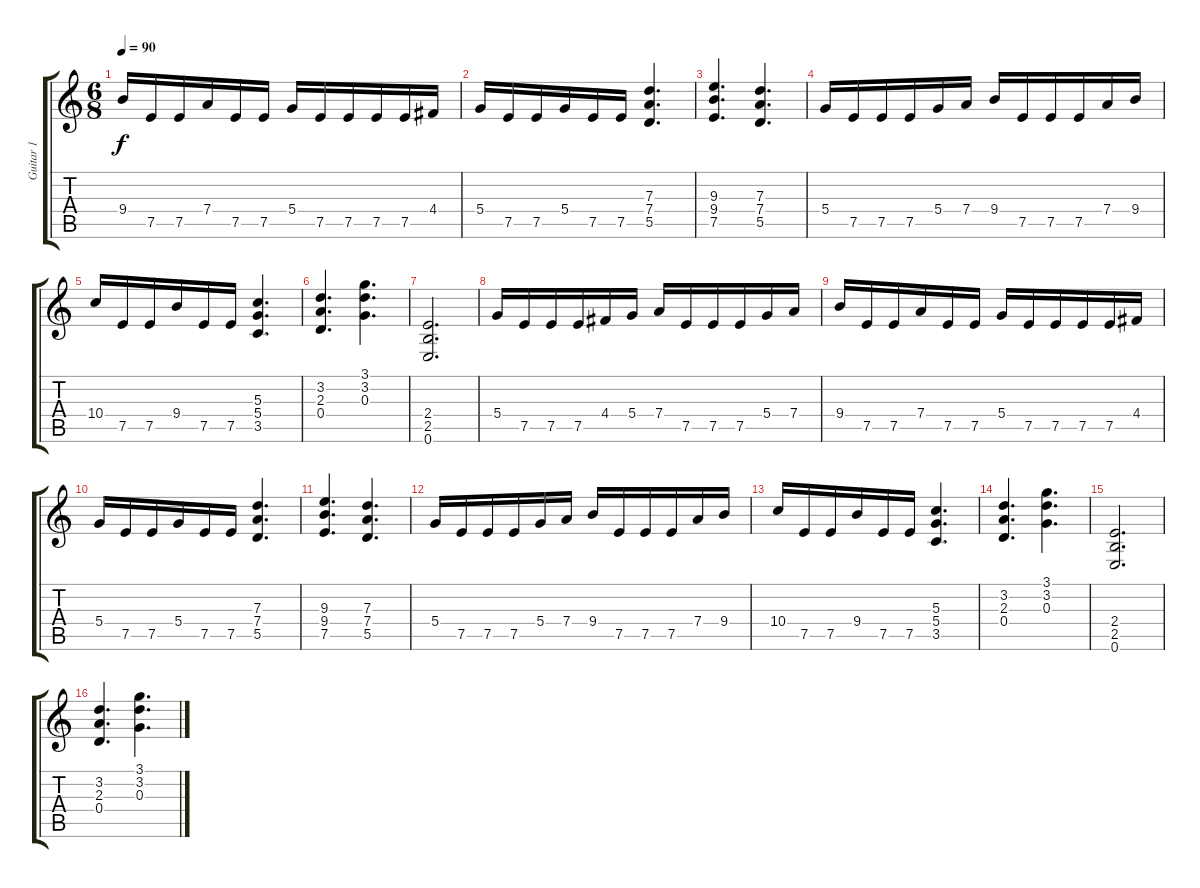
\track ("Guitar 1" "Guitar 1") {instrument distortionguitar}
\staff {score tabs}
\tuning (E4 B3 G3 D3 A2 E2) {hide}
\ts (6 8)
\tempo 90
\clef g2
\ks c
9.4.16{dy f} 7.5.16 7.5.16 7.4.16 7.5.16 7.5.16 5.4.16 7.5.16 7.5.16 7.5.16 7.5.16 4.4.16 |
5.4.16 7.5.16 7.5.16 5.4.16 7.5.16 7.5.16 (7.3 7.4 5.5).4{d} |
(9.3 9.4 7.5).4{d} (7.3 7.4 5.5).4{d} |
5.4.16 7.5.16 7.5.16 7.5.16 5.4.16 7.4.16 9.4.16 7.5.16 7.5.16 7.5.16 7.4.16 9.4.16 |
10.4.16 7.5.16 7.5.16 9.4.16 7.5.16 7.5.16 (5.3 5.4 3.5).4{d} |
(3.2 2.3 0.4).4{d} (3.1 3.2 0.3).4{d} |
(2.4 2.5 0.6).2{d} |
5.4.16 7.5.16 7.5.16 7.5.16 4.4.16 5.4.16 7.4.16 7.5.16 7.5.16 7.5.16 5.4.16 7.4.16 |
9.4.16 7.5.16 7.5.16 7.4.16 7.5.16 7.5.16 5.4.16 7.5.16 7.5.16 7.5.16 7.5.16 4.4.16 |
5.4.16 7.5.16 7.5.16 5.4.16 7.5.16 7.5.16 (7.3 7.4 5.5).4{d} |
(9.3 9.4 7.5).4{d} (7.3 7.4 5.5).4{d} |
5.4.16 7.5.16 7.5.16 7.5.16 5.4.16 7.4.16 9.4.16 7.5.16 7.5.16 7.5.16 7.4.16 9.4.16 |
10.4.16 7.5.16 7.5.16 9.4.16 7.5.16 7.5.16 (5.3 5.4 3.5).4{d} |
(3.2 2.3 0.4).4{d} (3.1 3.2 0.3).4{d} |
(2.4 2.5 0.6).2{d} |
(3.2 2.3 0.4).4{d} (3.1 3.2 0.3).4{d}
